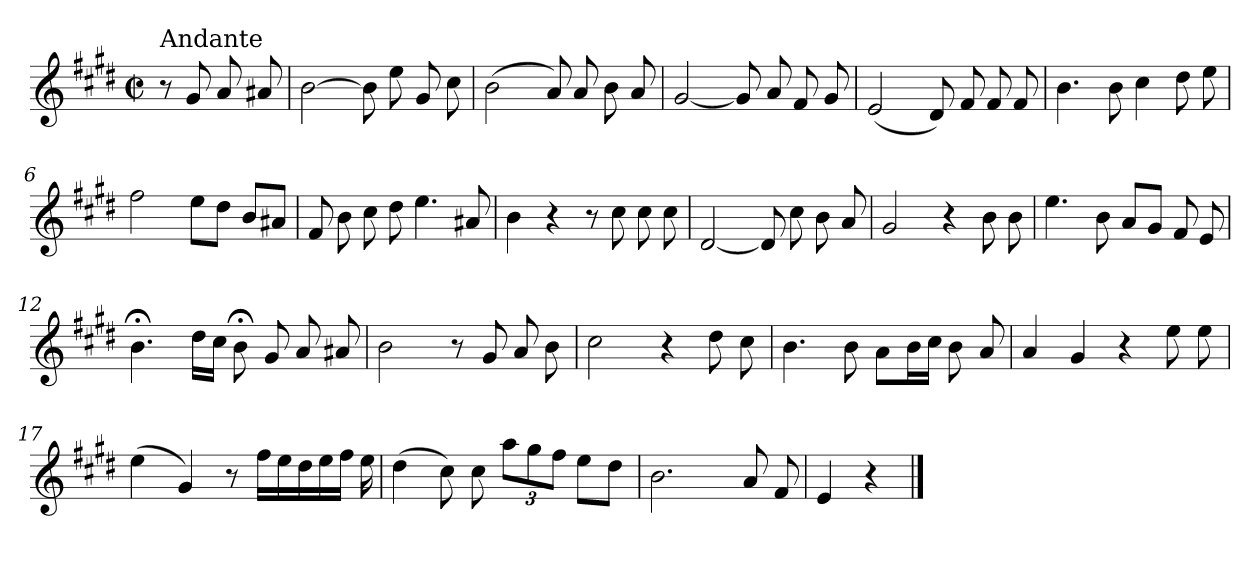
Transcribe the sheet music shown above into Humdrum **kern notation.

**kern
*part1
*staff1
*clefG2
*k[f#c#g#d#]
*E:
*M2/2
*met(c|)
=
!LO:TX:a:t=Andante
8r
8g#/
8a/
8a#X/
=1
[2b\
8b\]
8ee\
8g#/
8cc#\
=2
(>2b\
8a/)
8a/
8b\
8a/
=3
[2g#/
8g#/]
8a/
8f#/
8g#/
!!LO:LB:g=z
=4
(<2e/
8d#/)
8f#/
8f#/
8f#/
=5
4.b\
8b\
4cc#\
8dd#\
8ee\
=6
2ff#\
8ee\L
8dd#\J
8b/L
8a#X/J
=7
8f#/
8b\
8cc#\
8dd#\
4.ee\
8a#X/
=8
4b\
4r
8r
8cc#\
8cc#\
8cc#\
!!LO:LB:g=z
=9
[2d#/
8d#/]
8cc#\
8b\
8a/
=10
2g#/
4r
8b\
8b\
=11
4.ee\
8b\
8a/L
8g#/J
8f#/
8e/
=12
4.b;<\
16dd#\LL
16cc#\JJ
8b;<\
8g#/
8a/
8a#X/
=13
2b\
8r
8g#/
8a/
8b\
!!LO:LB:g=z
=14
2cc#\
4r
8dd#\
8cc#\
=15
4.b\
8b\
8a\L
16b\L
16cc#\JJ
8b\
8a/
=16
4a/
4g#/
4r
8ee\
8ee\
=17
(>4ee\
4g#/)
8r
16ff#\LL
16ee\
16dd#\
16ee\
16ff#\JJ
16ee\
=18
(>4dd#\
8cc#\)
8cc#\
12aa\L
12gg#\
12ff#\J
8ee\L
8dd#\J
!!LO:LB:g=z
=19
2.b\
8a/
8f#/
=20
4e/
4r
==
*-
